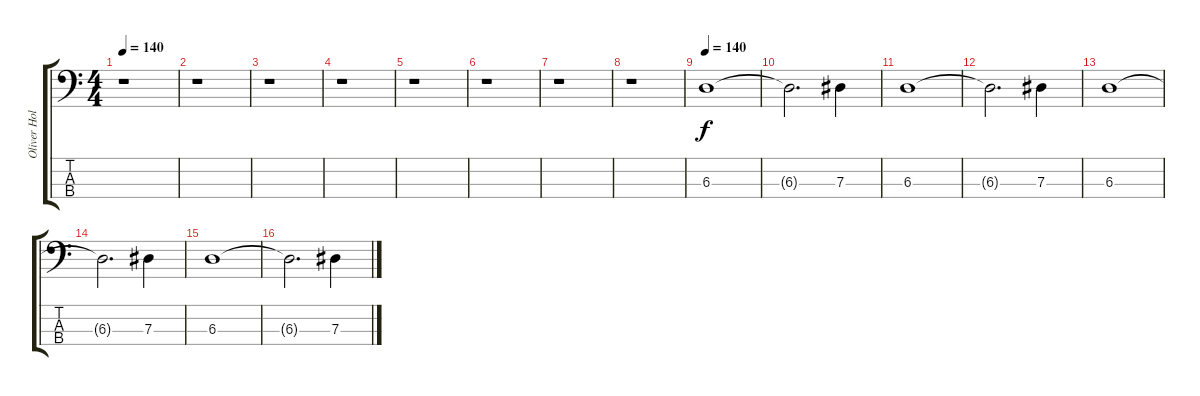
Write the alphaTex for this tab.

\track ("Oliver Holzwarth" "Oliver Hol") {instrument electricbasspick}
\staff {score tabs}
\tuning (Gb2 Db2 Ab1 Eb1) {hide}
\ts (4 4)
\tempo 140
\tempo 135
\tempo 140
\clef f4
\ks c
r.1{dy f instrument electricbasspick} |
r.1 |
r.1 |
r.1 |
r.1 |
r.1 |
r.1 |
r.1 |
\tempo 140
6.3.1 |
6.3{t}.2{d} 7.3.4 |
6.3.1 |
6.3{t}.2{d} 7.3.4 |
6.3.1 |
6.3{t}.2{d} 7.3.4 |
6.3.1 |
6.3{t}.2{d} 7.3.4
